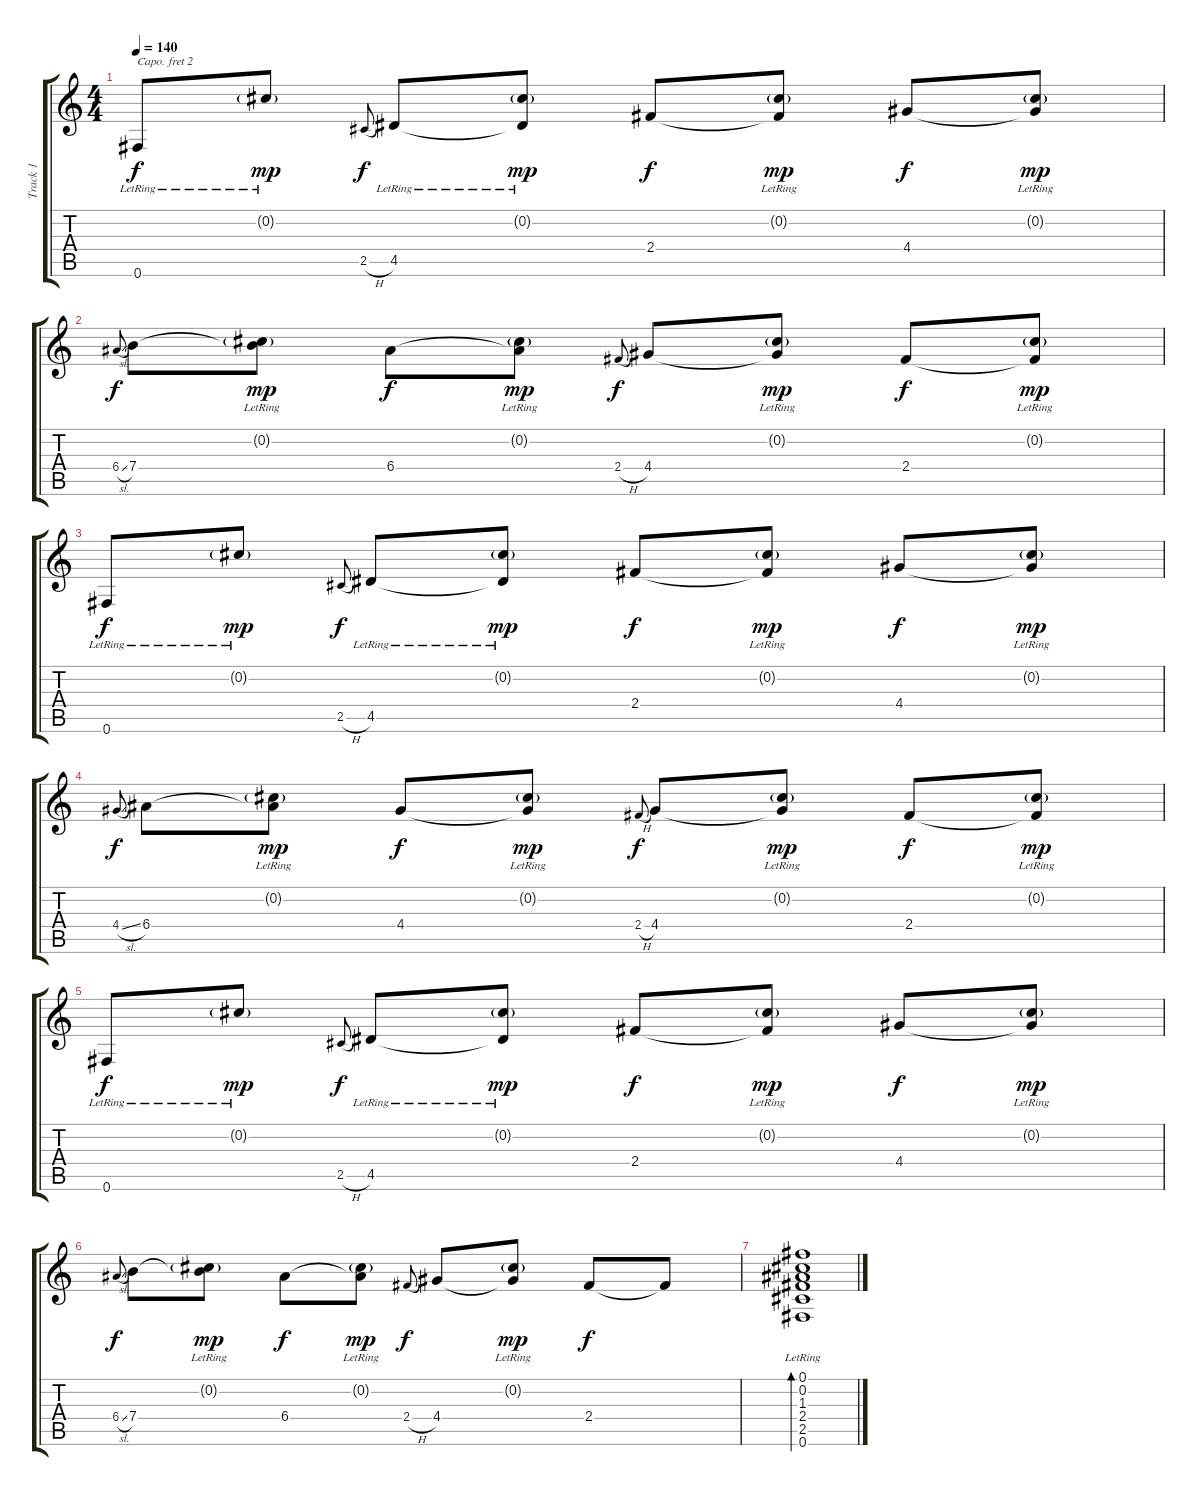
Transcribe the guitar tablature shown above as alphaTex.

\track ("Track 1" "Track 1") {instrument acousticguitarsteel}
\staff {score tabs}
\capo 2
\tuning (E4 B3 G3 D3 A2 E2) {hide}
\ts (4 4)
\tempo 140
\clef g2
\ks c
0.6{lr}.8{dy f} 0.2{g lr}.8{dy mp} 2.5{h}.8{gr onbeat dy f} 4.5{lr}.8 (0.2{g lr} 4.5{t}).8{dy mp} 2.4.8{dy f} (0.2{g lr} 2.4{t}).8{dy mp} 4.4.8{dy f} (0.2{g lr} 4.4{t}).8{dy mp} |
6.4{sl}.8{gr onbeat dy f} 7.4.8 (0.2{g lr} 7.4{t}).8{dy mp} 6.4.8{dy f} (0.2{g lr} 6.4{t}).8{dy mp} 2.4{h}.8{gr onbeat dy f} 4.4.8 (0.2{g lr} 4.4{t}).8{dy mp} 2.4.8{dy f} (0.2{g lr} 2.4{t}).8{dy mp} |
0.6{lr}.8{dy f} 0.2{g lr}.8{dy mp} 2.5{h}.8{gr onbeat dy f} 4.5{lr}.8 (0.2{g lr} 4.5{t}).8{dy mp} 2.4.8{dy f} (0.2{g lr} 2.4{t}).8{dy mp} 4.4.8{dy f} (0.2{g lr} 4.4{t}).8{dy mp} |
4.4{sl}.8{gr onbeat dy f} 6.4.8 (0.2{g lr} 6.4{t}).8{dy mp} 4.4.8{dy f} (0.2{g lr} 4.4{t}).8{dy mp} 2.4{h}.8{gr onbeat dy f} 4.4.8 (0.2{g lr} 4.4{t}).8{dy mp} 2.4.8{dy f} (0.2{g lr} 2.4{t}).8{dy mp} |
0.6{lr}.8{dy f} 0.2{g lr}.8{dy mp} 2.5{h}.8{gr onbeat dy f} 4.5{lr}.8 (0.2{g lr} 4.5{t}).8{dy mp} 2.4.8{dy f} (0.2{g lr} 2.4{t}).8{dy mp} 4.4.8{dy f} (0.2{g lr} 4.4{t}).8{dy mp} |
6.4{sl}.8{gr onbeat dy f} 7.4.8 (0.2{g lr} 7.4{t}).8{dy mp} 6.4.8{dy f} (0.2{g lr} 6.4{t}).8{dy mp} 2.4{h}.8{gr onbeat dy f} 4.4.8 (0.2{g lr} 4.4{t}).8{dy mp} 2.4.8{dy f} 2.4{t}.8 |
(0.1 0.2{lr} 1.3 2.4 2.5{lr} 0.6{lr}).1{bd 480}
